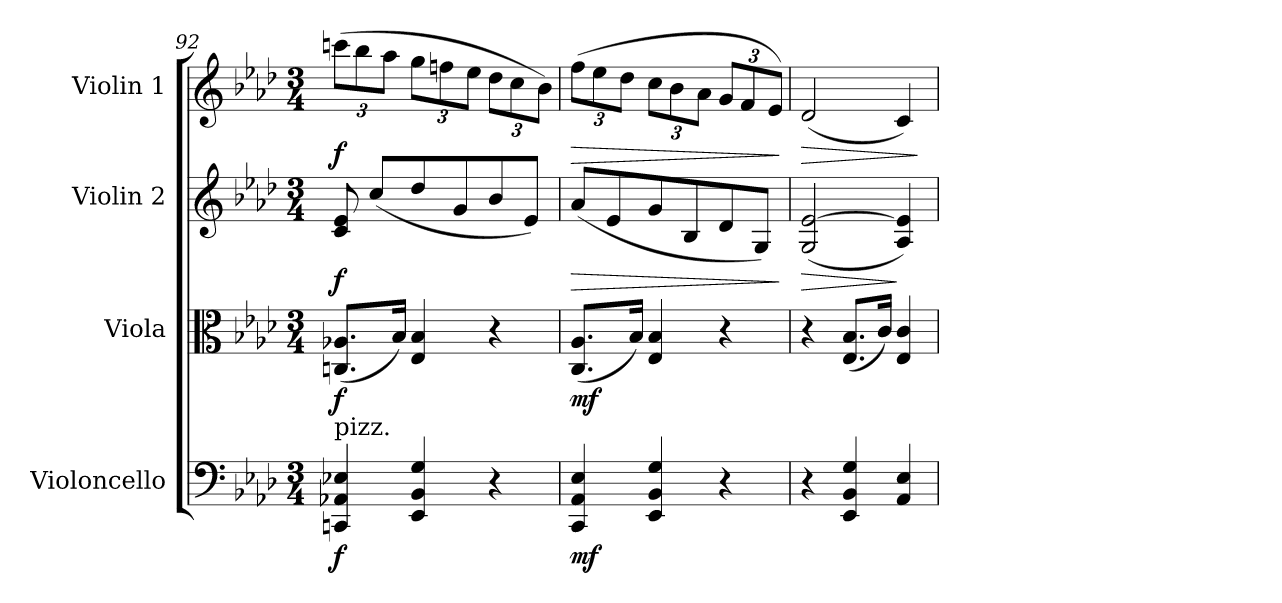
**kern	**dynam	**kern	**dynam	**kern	**dynam	**kern	**dynam
*part4	*part4	*part3	*part3	*part2	*part2	*part1	*part1
*staff4	*staff4	*staff3	*staff3	*staff2	*staff2	*staff1	*staff1
*I"Violoncello	*	*I"Viola	*	*I"Violin 2	*	*I"Violin 1	*
*I'Vc	*	*I'Vla	*	*I'Vln	*	*I'Vln	*
*clefF4	*	*clefC3	*	*clefG2	*	*clefG2	*
*k[b-e-a-d-]	*	*k[b-e-a-d-]	*	*k[b-e-a-d-]	*	*k[b-e-a-d-]	*
*M3/4	*	*M3/4	*	*M3/4	*	*M3/4	*
=92	=92	=92	=92	=92	=92	=92	=92
!LO:TX:a:t=pizz.	!	!	!	!	!	!	!
!	!LO:DY:b	!	!LO:DY:b	!	!LO:DY:b	!	!LO:DY:b
4CCn/ 4AA-X/ 4E-X/	f	(8.Cn/ 8.A-X/L	f	8c/ 8e-/	f	(12cccn\L	f
.	.	.	.	.	.	12bb-\	.
.	.	.	.	(8cc/L	.	.	.
.	.	.	.	.	.	12aa-\J	.
.	.	16B-/Jk)	.	.	.	.	.
*	*	*	*	*	*	*Xbrackettup	*
4EE-/ 4BB-/ 4G/	.	4E-/ 4B-/	.	8dd-/	.	12gg\L	.
.	.	.	.	.	.	12ffn\	.
.	.	.	.	8g/	.	.	.
.	.	.	.	.	.	12ee-\J	.
4r	.	4r	.	8b-/	.	12dd-\L	.
.	.	.	.	.	.	12cc\	.
.	.	.	.	8e-/J)	.	.	.
.	.	.	.	.	.	12b-\J)	.
=93	=93	=93	=93	=93	=93	=93	=93
!	!LO:DY:b	!	!LO:DY:b	!	!LO:HP:b	!	!LO:HP:b
4CC/ 4AA-/ 4E-/	mf	(8.C/ 8.A-/L	mf	(8a-/L	>	(12ff\L	>
.	.	.	.	.	.	12ee-\	.
.	.	.	.	8e-/	.	.	.
.	.	.	.	.	.	12dd-\J	.
.	.	16B-/Jk)	.	.	.	.	.
4EE-/ 4BB-/ 4G/	.	4E-/ 4B-/	.	8g/	.	12cc\L	.
.	.	.	.	.	.	12b-\	.
.	.	.	.	8B-/	.	.	.
.	.	.	.	.	.	12a-\J	.
4r	.	4r	.	8d-/	.	12g/L	.
.	.	.	.	.	.	12f/	.
.	.	.	.	8G/J)	.	.	.
.	.	.	.	.	.	12e-/J)	.
.	.	.	.	.	]	.	]
!!LO:LB:g=z
=94	=94	=94	=94	=94	=94	=94	=94
!	!	!	!	!	!LO:HP:b	!	!LO:HP:b
!	!	!	!	!	!LO:DY:n=1:b	!	!
!	!	!	!	!	!LO:DY:n=2:b	!	!LO:DY:n=1:b
!	!	!	!	!	!	!	!LO:DY:n=2:b
4r	.	4r	.	(<2G/ [2e-/	> p other-dynamics	(2d-/	> p other-dynamics
!	!LO:DY:b	!	!	!	!	!	!
!	!LO:DY:n=1:b	!	!LO:DY:b	!	!	!	!
!	!	!	!LO:DY:n=1:b	!	!	!	!
4EE-/ 4BB-/ 4G/	p other-dynamics	(8.E-/ 8.B-/L	p other-dynamics	.	.	.	.
.	.	16c/Jk)	.	.	.	.	.
4AA-/ 4E-/	.	4E-/ 4c/	.	4A-/ 4e-/])	]	4c/)	.
.	.	.	.	.	.	.	]
=	=	=	=	=	=	=	=
*-	*-	*-	*-	*-	*-	*-	*-
